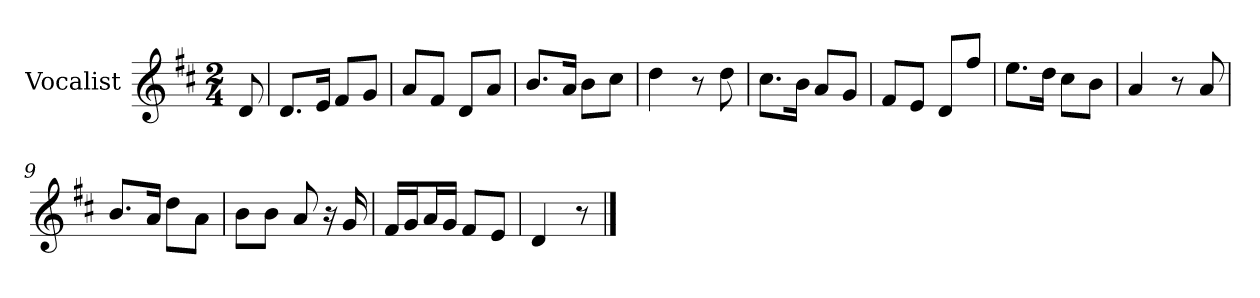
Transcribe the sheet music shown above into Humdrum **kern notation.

**kern
*part1
*staff1
*I"Vocalist
*k[f#c#]
*D:
*M2/4
=
8d
=1
8.dL
16eJk
8f#L
8gJ
=2
8aL
8f#J
8dL
8aJ
=3
8.bL
16aJk
8bL
8cc#J
=4
4dd
8r
8dd
=5
8.cc#L
16bJk
8aL
8gJ
=6
8f#L
8eJ
8dL
8ff#J
=7
8.eeL
16ddJk
8cc#L
8bJ
=8
4a
8r
8a
=9
8.bL
16aJk
8ddL
8aJ
=10
8bL
8bJ
8a
16r
16g
=11
16f#LL
16gJ
16aL
16gJJ
8f#L
8eJ
=12
4d
8r
==
*-
